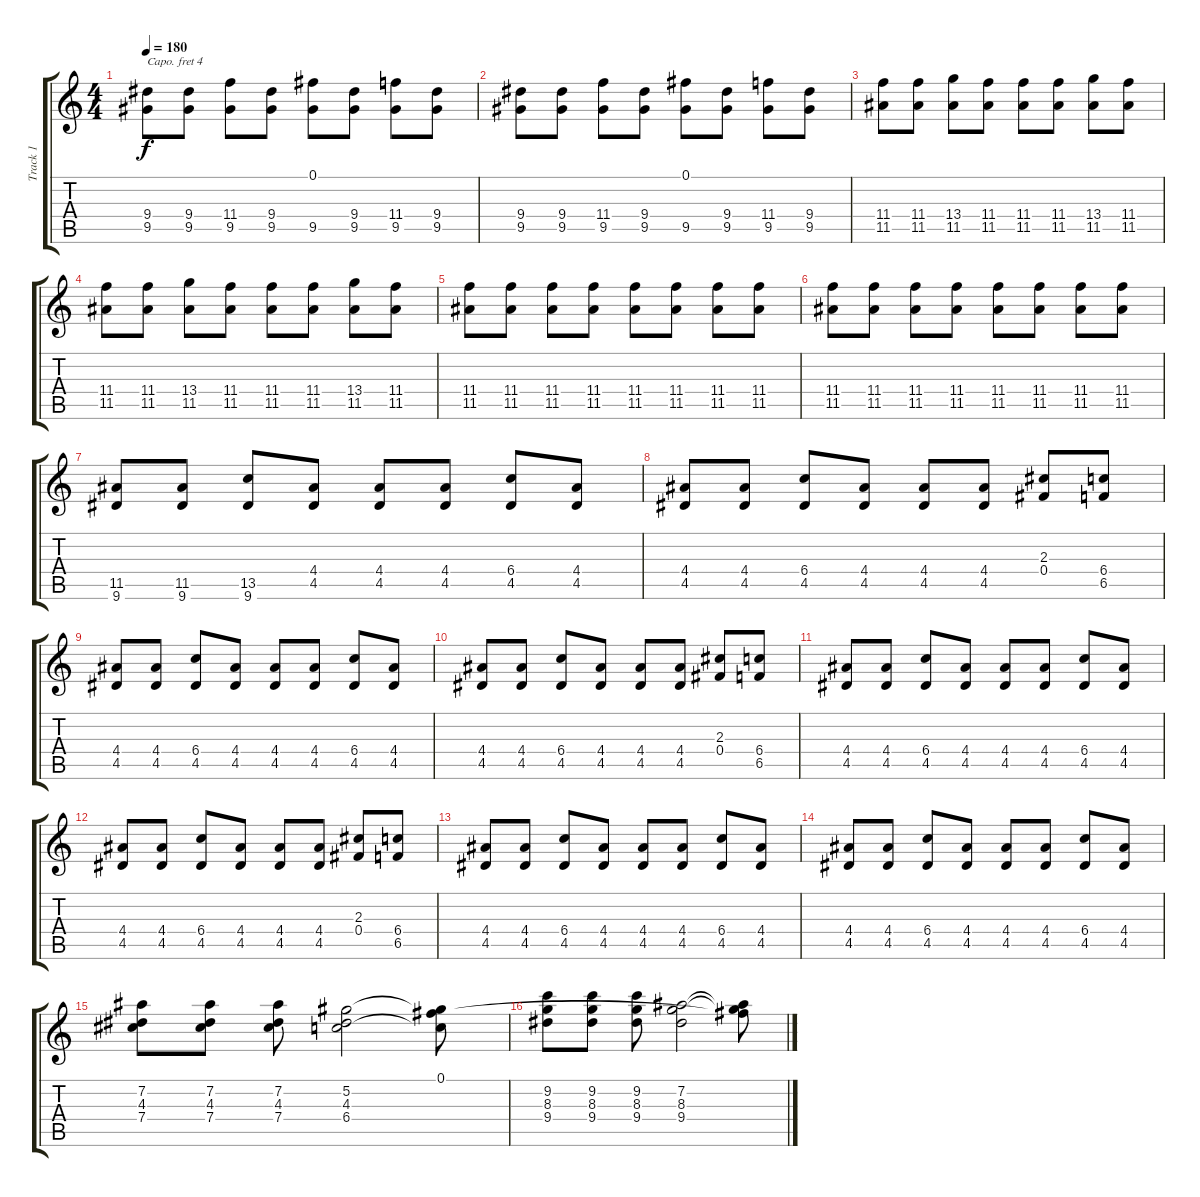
\track ("Track 1" "Track 1") {instrument overdrivenguitar}
\staff {score tabs}
\capo 4
\tuning (D4 B3 G3 D3 G2 D2) {hide}
\ts (4 4)
\tempo 180
\clef g2
\ks c
(9.4 9.5).8{dy f} (9.4 9.5).8 (11.4 9.5).8 (9.4 9.5).8 (0.1 9.5).8 (9.4 9.5).8 (11.4 9.5).8 (9.4 9.5).8 |
(9.4 9.5).8 (9.4 9.5).8 (11.4 9.5).8 (9.4 9.5).8 (0.1 9.5).8 (9.4 9.5).8 (11.4 9.5).8 (9.4 9.5).8 |
(11.4 11.5).8 (11.4 11.5).8 (13.4 11.5).8 (11.4 11.5).8 (11.4 11.5).8 (11.4 11.5).8 (13.4 11.5).8 (11.4 11.5).8 |
(11.4 11.5).8 (11.4 11.5).8 (13.4 11.5).8 (11.4 11.5).8 (11.4 11.5).8 (11.4 11.5).8 (13.4 11.5).8 (11.4 11.5).8 |
(11.4 11.5).8 (11.4 11.5).8 (11.4 11.5).8 (11.4 11.5).8 (11.4 11.5).8 (11.4 11.5).8 (11.4 11.5).8 (11.4 11.5).8 |
(11.4 11.5).8 (11.4 11.5).8 (11.4 11.5).8 (11.4 11.5).8 (11.4 11.5).8 (11.4 11.5).8 (11.4 11.5).8 (11.4 11.5).8 |
(11.5 9.6).8 (11.5 9.6).8 (13.5 9.6).8 (4.4 4.5).8 (4.4 4.5).8 (4.4 4.5).8 (6.4 4.5).8 (4.4 4.5).8 |
(4.4 4.5).8 (4.4 4.5).8 (6.4 4.5).8 (4.4 4.5).8 (4.4 4.5).8 (4.4 4.5).8 (2.3 0.4).8 (6.4 6.5).8 |
(4.4 4.5).8 (4.4 4.5).8 (6.4 4.5).8 (4.4 4.5).8 (4.4 4.5).8 (4.4 4.5).8 (6.4 4.5).8 (4.4 4.5).8 |
(4.4 4.5).8 (4.4 4.5).8 (6.4 4.5).8 (4.4 4.5).8 (4.4 4.5).8 (4.4 4.5).8 (2.3 0.4).8 (6.4 6.5).8 |
(4.4 4.5).8 (4.4 4.5).8 (6.4 4.5).8 (4.4 4.5).8 (4.4 4.5).8 (4.4 4.5).8 (6.4 4.5).8 (4.4 4.5).8 |
(4.4 4.5).8 (4.4 4.5).8 (6.4 4.5).8 (4.4 4.5).8 (4.4 4.5).8 (4.4 4.5).8 (2.3 0.4).8 (6.4 6.5).8 |
(4.4 4.5).8 (4.4 4.5).8 (6.4 4.5).8 (4.4 4.5).8 (4.4 4.5).8 (4.4 4.5).8 (6.4 4.5).8 (4.4 4.5).8 |
(4.4 4.5).8 (4.4 4.5).8 (6.4 4.5).8 (4.4 4.5).8 (4.4 4.5).8 (4.4 4.5).8 (6.4 4.5).8 (4.4 4.5).8 |
(7.2 4.3 7.4).8 (7.2 4.3 7.4).8 (7.2 4.3 7.4).8 (5.2 4.3 6.4).2 (0.1 5.2{t} 6.4{t}).8 |
(9.2 8.3 9.4).8 (9.2 8.3 9.4).8 (9.2 8.3 9.4).8 (7.2 8.3 9.4).2 (0.1{t} 7.2{t} 8.3{t}).8
